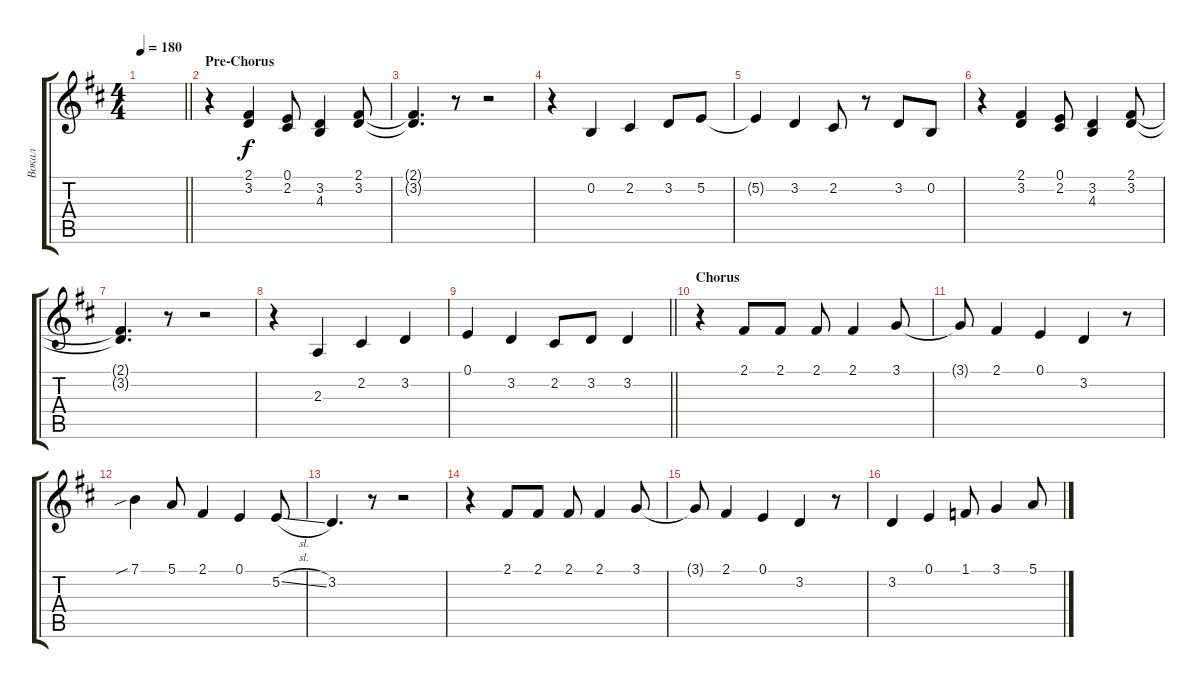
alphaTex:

\track ("Вокал" "Вокал") {instrument trumpet}
\staff {score tabs}
\tuning (E4 B3 G3 D3 A2 E2) {hide}
\ts (4 4)
\tempo 180
\clef g2
\barLineRight lightlight
\ks bminor
|
\section ("" "Pre-Chorus")
r.4 (2.1 3.2).4 (0.1 2.2).8 (3.2 4.3).4 (2.1 3.2).8 |
(2.1{t} 3.2{t}).4{d} r.8 r.2 |
r.4 0.2.4 2.2.4 3.2.8 5.2.8 |
5.2{t}.4 3.2.4 2.2.8 r.8 3.2.8 0.2.8 |
r.4 (2.1 3.2).4 (0.1 2.2).8 (3.2 4.3).4 (2.1 3.2).8 |
(2.1{t} 3.2{t}).4{d} r.8 r.2 |
r.4 2.3.4 2.2.4 3.2.4 |
\barLineRight lightlight
0.1.4 3.2.4 2.2.8 3.2.8 3.2.4 |
\section ("" "Chorus")
r.4 2.1.8 2.1.8 2.1.8 2.1.4 3.1.8 |
3.1{t}.8 2.1.4 0.1.4 3.2.4 r.8 |
7.1{sib}.4 5.1.8 2.1.4 0.1.4 5.2{sl}.8 |
3.2.4{d} r.8 r.2 |
r.4 2.1.8 2.1.8 2.1.8 2.1.4 3.1.8 |
3.1{t}.8 2.1.4 0.1.4 3.2.4 r.8 |
3.2.4 0.1.4 1.1.8 3.1.4 5.1{sl}.8
